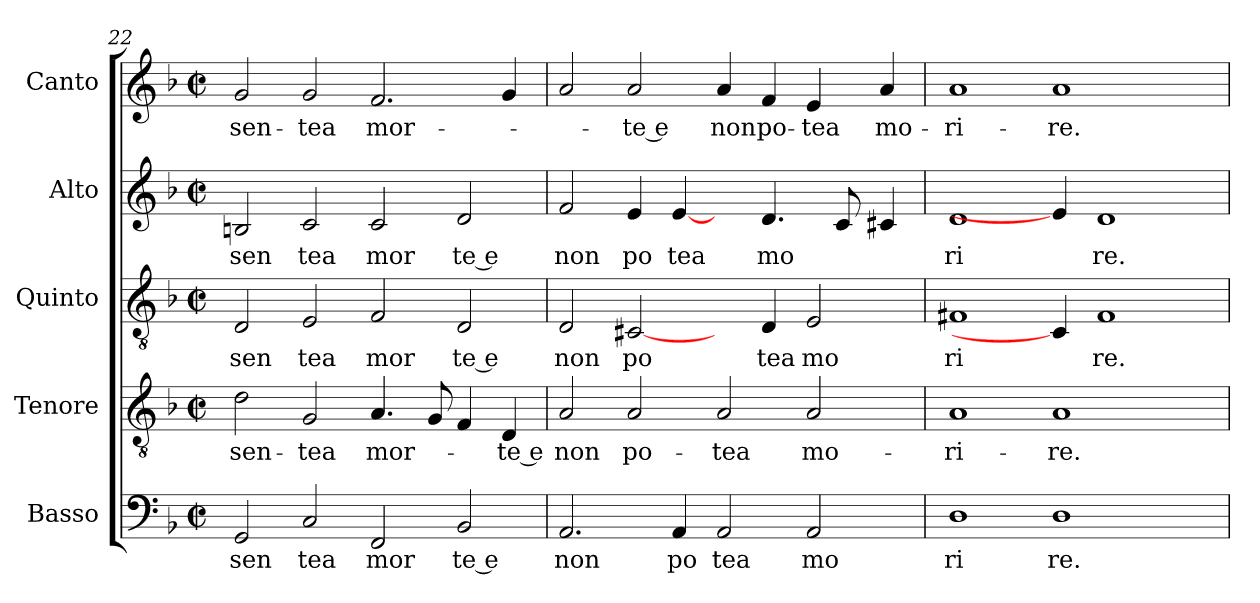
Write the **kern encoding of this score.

**kern	**text	**kern	**text	**kern	**text	**kern	**text	**kern	**text
*part5	*part5	*part4	*part4	*part3	*part3	*part2	*part2	*part1	*part1
*staff5	*staff5	*staff4	*staff4	*staff3	*staff3	*staff2	*staff2	*staff1	*staff1
*I"Basso	*	*I"Tenore	*	*I"Quinto	*	*I"Alto	*	*I"Canto	*
*clefF4	*	*clefGv2	*	*clefGv2	*	*clefG2	*	*clefG2	*
*k[b-]	*	*k[b-]	*	*k[b-]	*	*k[b-]	*	*k[b-]	*
*F:	*	*F:	*	*F:	*	*F:	*	*F:	*
*M2/2	*	*M2/2	*	*M2/2	*	*M2/2	*	*M2/2	*
*met(c|)	*	*met(c|)	*	*met(c|)	*	*met(c|)	*	*met(c|)	*
=22	=22	=22	=22	=22	=22	=22	=22	=22	=22
!	!LO:LY:b:cj	!	!LO:LY:b:cj	!	!LO:LY:b:cj	!	!LO:LY:b:cj	!	!LO:LY:b:cj
2GG/	sen	2d\	sen-	2D/	sen	2Bn/	sen	2g/	sen-
!	!LO:LY:b:cj	!	!LO:LY:b:cj	!	!LO:LY:b:cj	!	!LO:LY:b:cj	!	!LO:LY:b:cj
2C/	tea	2G/	-tea	2E/	tea	2c/	tea	2g/	-tea
!	!LO:LY:b:cj	!	!LO:LY:b	!	!LO:LY:b:cj	!	!LO:LY:b:cj	!	!LO:LY:b
2FF/	mor	4.A/	mor-	2F/	mor	2c/	mor	2.f/	mor-
.	.	8G/	.	.	.	.	.	.	.
!	!LO:LY:b:rj	!	!	!	!LO:LY:b:rj	!	!LO:LY:b:rj	!	!
2BB-/	te e	4F/	.	(<2D/	te e	2d/	te e	.	.
!	!	!	!LO:LY:b:rj	!	!	!	!	!	!
.	.	4D/)	-te e	.	.	.	.	4g/	.
=23	=23	=23	=23	=23	=23	=23	=23	=23	=23
!	!LO:LY:b:cj	!	!LO:LY:b:cj	!	!LO:LY:b:cj	!	!LO:LY:b:cj	!	!
2.AA/	non	2A/	non	2D/	non	2f/	non	2a/	.
!	!	!	!LO:LY:b:cj	!	!LO:LY:b:cj	!	!LO:LY:b:cj	!	!LO:LY:b:rj
.	.	2A/	po-	[2C#X/	po	4e/	po	2a/	-te e
!	!LO:LY:b:cj	!	!	!	!	!	!LO:LY:b:cj	!	!
4AA/	po	.	.	.	.	[4e/	tea	.	.
!	!LO:LY:b:cj	!	!LO:LY:b:cj	!	!	!	!	!	!LO:LY:b:cj
2AA/	tea	2A/	-tea	4ryy	.	4ryy	.	4a/	non
!	!	!	!	!	!LO:LY:b:cj	!	!LO:LY:b	!	!LO:LY:b:cj
.	.	.	.	4D/	tea	4.d/	mo	4f/	po-
!	!LO:LY:b:cj	!	!LO:LY:b:cj	!	!LO:LY:b:cj	!	!	!	!LO:LY:b:cj
2AA/	mo	2A/	mo-	2E/	mo	.	.	4e/	-tea
.	.	.	.	.	.	8c/	.	.	.
!	!	!	!	!	!	!	!	!	!LO:LY:b:cj
.	.	.	.	.	.	4c#X/	.	4a/	mo-
=24	=24	=24	=24	=24	=24	=24	=24	=24	=24
!	!LO:LY:b:cj	!	!LO:LY:b:cj	!	!LO:LY:b:cj	!	!LO:LY:b:cj	!	!LO:LY:b:cj
1D	ri	1A	-ri-	1F#X	ri	1d	ri	1a	-ri-
!	!LO:LY:b:cj	!	!LO:LY:b:cj	!	!	!	!	!	!LO:LY:b:cj
1D	re.	1A	-re.	4C#/]	.	4e/]	.	1a	-re.
!	!	!	!	!	!LO:LY:b:cj	!	!LO:LY:b:cj	!	!
.	.	.	.	1F#	re.	1d	re.	.	.
4ryy	.	4ryy	.	.	.	.	.	4ryy	.
=	=	=	=	=	=	=	=	=	=
*-	*-	*-	*-	*-	*-	*-	*-	*-	*-
